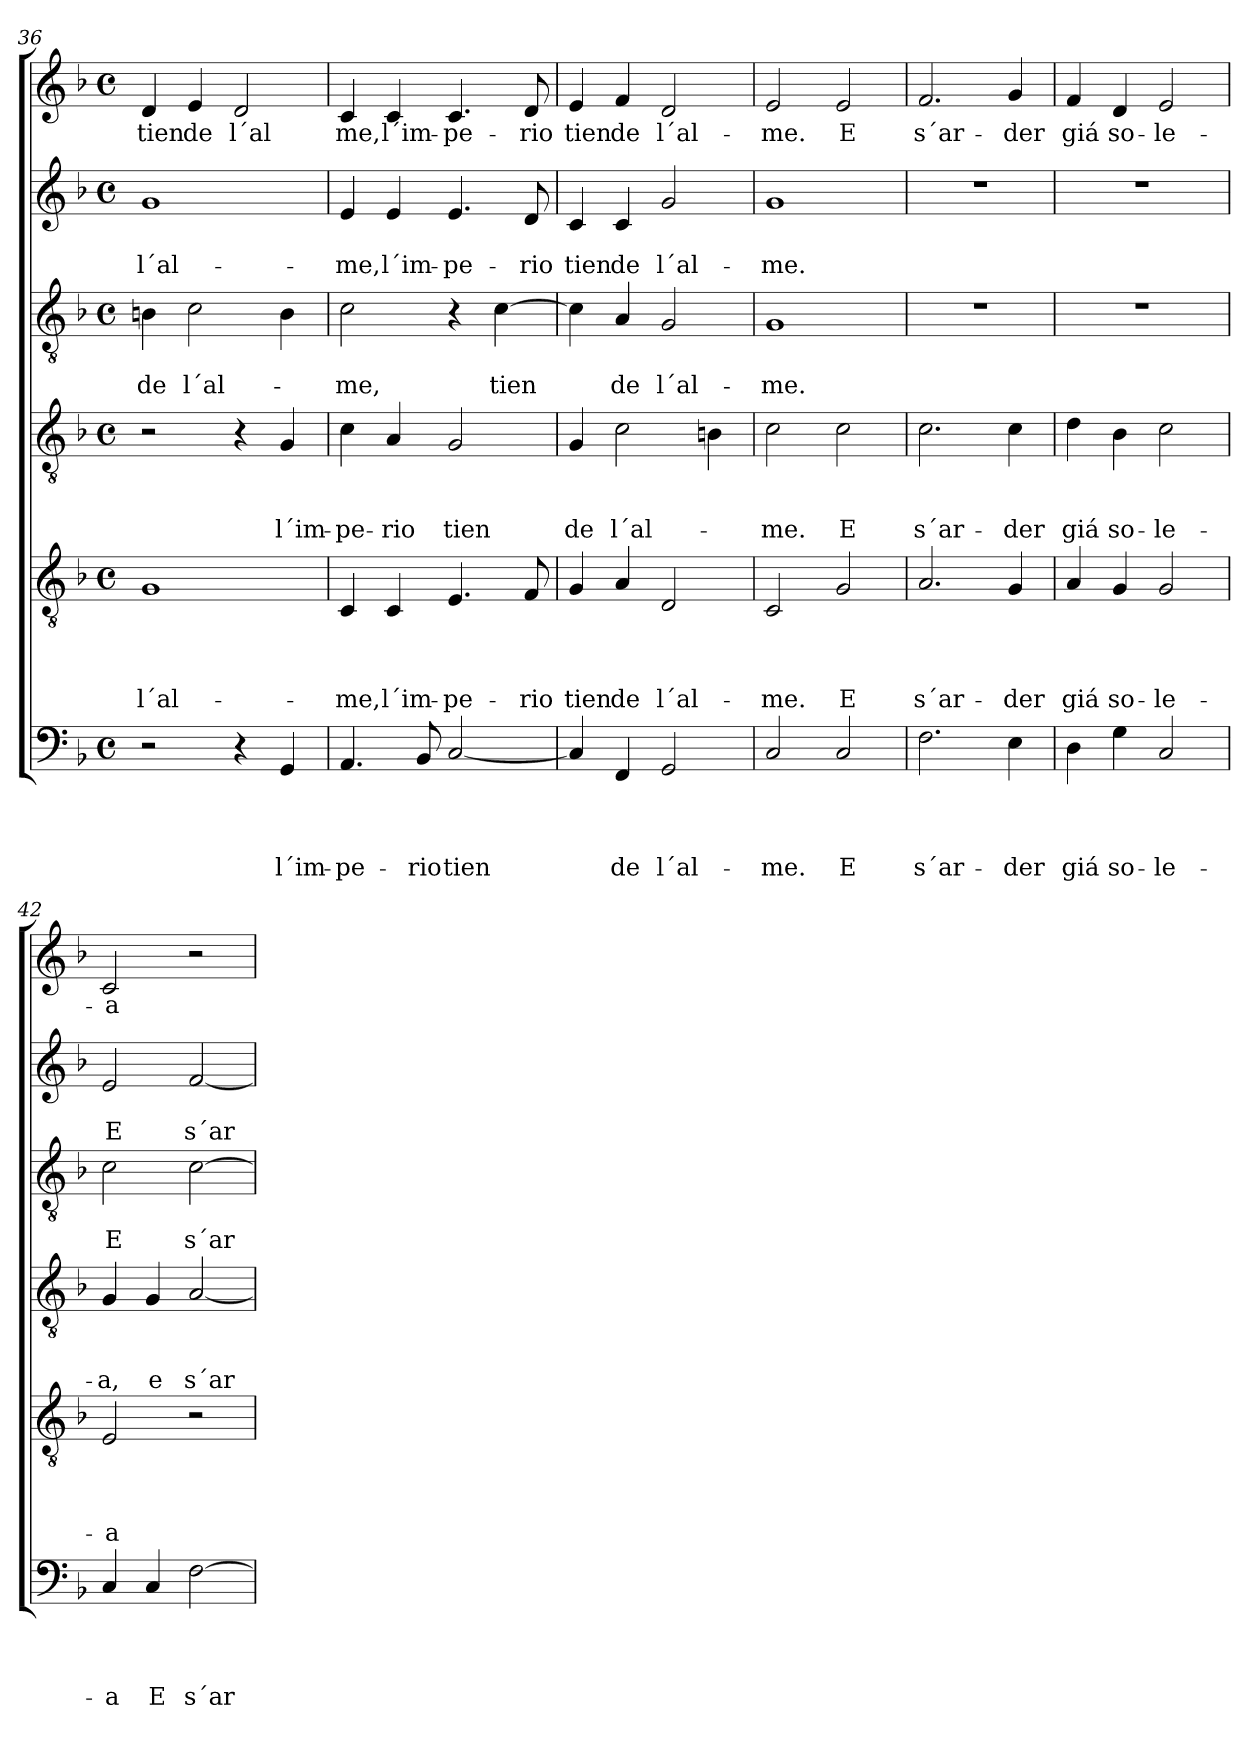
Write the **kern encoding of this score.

**kern	**text	**text	**text	**text	**kern	**text	**text	**text	**text	**kern	**text	**text	**text	**kern	**text	**text	**kern	**text	**text	**kern	**text
*part6	*part6	*part6	*part6	*part6	*part5	*part5	*part5	*part5	*part5	*part4	*part4	*part4	*part4	*part3	*part3	*part3	*part2	*part2	*part2	*part1	*part1
*staff6	*staff6	*staff6	*staff6	*staff6	*staff5	*staff5	*staff5	*staff5	*staff5	*staff4	*staff4	*staff4	*staff4	*staff3	*staff3	*staff3	*staff2	*staff2	*staff2	*staff1	*staff1
!!LO:LB:g=z
*clefF4	*	*	*	*	*clefGv2	*	*	*	*	*clefGv2	*	*	*	*clefGv2	*	*	*clefG2	*	*	*clefG2	*
*k[b-]	*	*	*	*	*k[b-]	*	*	*	*	*k[b-]	*	*	*	*k[b-]	*	*	*k[b-]	*	*	*k[b-]	*
*F:	*	*	*	*	*F:	*	*	*	*	*F:	*	*	*	*F:	*	*	*F:	*	*	*F:	*
*M4/4	*	*	*	*	*M4/4	*	*	*	*	*M4/4	*	*	*	*M4/4	*	*	*M4/4	*	*	*M4/4	*
*met(c)	*	*	*	*	*met(c)	*	*	*	*	*met(c)	*	*	*	*met(c)	*	*	*met(c)	*	*	*met(c)	*
=36	=36	=36	=36	=36	=36	=36	=36	=36	=36	=36	=36	=36	=36	=36	=36	=36	=36	=36	=36	=36	=36
!	!	!	!	!	!	!	!	!	!LO:LY:b	!	!	!	!	!	!	!LO:LY:b	!	!	!LO:LY:b	!	!LO:LY:b
2r	.	.	.	.	1G	.	.	.	l´al-	2r	.	.	.	4Bn\	.	de	1g	.	l´al-	4d/	tien
!	!	!	!	!	!	!	!	!	!	!	!	!	!	!	!	!LO:LY:b	!	!	!	!	!LO:LY:b
.	.	.	.	.	.	.	.	.	.	.	.	.	.	2c\	.	l´al-	.	.	.	4e/	de
!	!	!	!	!	!	!	!	!	!	!	!	!	!	!	!	!	!	!	!	!	!LO:LY:b
4r	.	.	.	.	.	.	.	.	.	4r	.	.	.	.	.	.	.	.	.	2d/	l´al
!	!	!	!	!LO:LY:b	!	!	!	!	!	!	!	!	!LO:LY:b	!	!	!	!	!	!	!	!
4GG/	.	.	.	l´im-	.	.	.	.	.	4G/	.	.	l´im-	4B\	.	.	.	.	.	.	.
=37	=37	=37	=37	=37	=37	=37	=37	=37	=37	=37	=37	=37	=37	=37	=37	=37	=37	=37	=37	=37	=37
!	!	!	!	!LO:LY:b	!	!	!	!	!LO:LY:b	!	!	!	!LO:LY:b	!	!	!LO:LY:b	!	!	!LO:LY:b	!	!LO:LY:b
4.AA/	.	.	.	-pe-	4C/	.	.	.	-me,	4c\	.	.	-pe-	2c\	.	-me,	4e/	.	-me,	4c/	me,
!	!	!	!	!	!	!	!	!	!LO:LY:b	!	!	!	!LO:LY:b	!	!	!	!	!	!LO:LY:b	!	!LO:LY:b
.	.	.	.	.	4C/	.	.	.	l´im-	4A/	.	.	-rio	.	.	.	4e/	.	l´im-	4c/	l´im-
!	!	!	!	!LO:LY:b	!	!	!	!	!	!	!	!	!	!	!	!	!	!	!	!	!
8BB-/	.	.	.	-rio	.	.	.	.	.	.	.	.	.	.	.	.	.	.	.	.	.
!	!	!	!	!LO:LY:b	!	!	!	!	!LO:LY:b	!	!	!	!LO:LY:b	!	!	!	!	!	!LO:LY:b	!	!LO:LY:b
[2C/	.	.	.	tien	4.E/	.	.	.	-pe-	2G/	.	.	tien	4r	.	.	4.e/	.	-pe-	4.c/	-pe-
!	!	!	!	!	!	!	!	!	!	!	!	!	!	!	!	!LO:LY:b	!	!	!	!	!
.	.	.	.	.	.	.	.	.	.	.	.	.	.	[4c\	.	tien	.	.	.	.	.
!	!	!	!	!	!	!	!	!	!LO:LY:b	!	!	!	!	!	!	!	!	!	!LO:LY:b	!	!LO:LY:b
.	.	.	.	.	8F/	.	.	.	-rio	.	.	.	.	.	.	.	8d/	.	-rio	8d/	-rio
=38	=38	=38	=38	=38	=38	=38	=38	=38	=38	=38	=38	=38	=38	=38	=38	=38	=38	=38	=38	=38	=38
!	!	!	!	!	!	!	!	!	!LO:LY:b	!	!	!	!LO:LY:b	!	!	!	!	!	!LO:LY:b	!	!LO:LY:b
4C/]	.	.	.	.	4G/	.	.	.	tien	4G/	.	.	de	4c\]	.	.	4c/	.	tien	4e/	tien
!	!	!	!	!LO:LY:b	!	!	!	!	!LO:LY:b	!	!	!	!LO:LY:b	!	!	!LO:LY:b	!	!	!LO:LY:b	!	!LO:LY:b
4FF/	.	.	.	de	4A/	.	.	.	de	2c\	.	.	l´al-	4A/	.	de	4c/	.	de	4f/	de
!	!	!	!	!LO:LY:b	!	!	!	!	!LO:LY:b	!	!	!	!	!	!	!LO:LY:b	!	!	!LO:LY:b	!	!LO:LY:b
2GG/	.	.	.	l´al-	2D/	.	.	.	l´al-	.	.	.	.	2G/	.	l´al-	2g/	.	l´al-	2d/	l´al-
.	.	.	.	.	.	.	.	.	.	4Bn\	.	.	.	.	.	.	.	.	.	.	.
=39	=39	=39	=39	=39	=39	=39	=39	=39	=39	=39	=39	=39	=39	=39	=39	=39	=39	=39	=39	=39	=39
!	!	!	!	!LO:LY:b	!	!	!	!	!LO:LY:b	!	!	!	!LO:LY:b	!	!	!LO:LY:b	!	!	!LO:LY:b	!	!LO:LY:b
2C/	.	.	.	-me.	2C/	.	.	.	-me.	2c\	.	.	-me.	1G	.	-me.	1g	.	-me.	2e/	-me.
!	!	!	!	!LO:LY:b	!	!	!	!	!LO:LY:b	!	!	!	!LO:LY:b	!	!	!	!	!	!	!	!LO:LY:b
2C/	.	.	.	E	2G/	.	.	.	E	2c\	.	.	E	.	.	.	.	.	.	2e/	E
=40	=40	=40	=40	=40	=40	=40	=40	=40	=40	=40	=40	=40	=40	=40	=40	=40	=40	=40	=40	=40	=40
!	!	!	!	!LO:LY:b	!	!	!	!	!LO:LY:b	!	!	!	!LO:LY:b	!	!	!	!	!	!	!	!LO:LY:b
2.F\	.	.	.	s´ar-	2.A/	.	.	.	s´ar-	2.c\	.	.	s´ar-	1r	.	.	1r	.	.	2.f/	s´ar-
!	!	!	!	!LO:LY:b	!	!	!	!	!LO:LY:b	!	!	!	!LO:LY:b	!	!	!	!	!	!	!	!LO:LY:b
4E\	.	.	.	-der	4G/	.	.	.	-der	4c\	.	.	-der	.	.	.	.	.	.	4g/	-der
=41	=41	=41	=41	=41	=41	=41	=41	=41	=41	=41	=41	=41	=41	=41	=41	=41	=41	=41	=41	=41	=41
!	!	!	!	!LO:LY:b	!	!	!	!	!LO:LY:b	!	!	!	!LO:LY:b	!	!	!	!	!	!	!	!LO:LY:b
4D\	.	.	.	giá	4A/	.	.	.	giá	4d\	.	.	giá	1r	.	.	1r	.	.	4f/	giá
!	!	!	!	!LO:LY:b	!	!	!	!	!LO:LY:b	!	!	!	!LO:LY:b	!	!	!	!	!	!	!	!LO:LY:b
4G\	.	.	.	so-	4G/	.	.	.	so-	4B-\	.	.	so-	.	.	.	.	.	.	4d/	so-
!	!	!	!	!LO:LY:b	!	!	!	!	!LO:LY:b	!	!	!	!LO:LY:b	!	!	!	!	!	!	!	!LO:LY:b
2C/	.	.	.	-le-	2G/	.	.	.	-le-	2c\	.	.	-le-	.	.	.	.	.	.	2e/	-le-
=42	=42	=42	=42	=42	=42	=42	=42	=42	=42	=42	=42	=42	=42	=42	=42	=42	=42	=42	=42	=42	=42
!	!	!	!	!LO:LY:b	!	!	!	!	!LO:LY:b	!	!	!	!LO:LY:b	!	!	!LO:LY:b	!	!	!LO:LY:b	!	!LO:LY:b
4C/	.	.	.	-a	2E/	.	.	.	-a	4G/	.	.	-a,	2c\	.	E	2e/	.	E	2c/	-a
!	!	!	!	!LO:LY:b	!	!	!	!	!	!	!	!	!LO:LY:b	!	!	!	!	!	!	!	!
4C/	.	.	.	E	.	.	.	.	.	4G/	.	.	e	.	.	.	.	.	.	.	.
!	!	!	!	!LO:LY:b	!	!	!	!	!	!	!	!	!LO:LY:b	!	!	!LO:LY:b	!	!	!LO:LY:b	!	!
[2F\	.	.	.	s´ar-	2r	.	.	.	.	[2A/	.	.	s´ar-	[2c\	.	s´ar-	[2f/	.	s´ar-	2r	.
=	=	=	=	=	=	=	=	=	=	=	=	=	=	=	=	=	=	=	=	=	=
*-	*-	*-	*-	*-	*-	*-	*-	*-	*-	*-	*-	*-	*-	*-	*-	*-	*-	*-	*-	*-	*-
